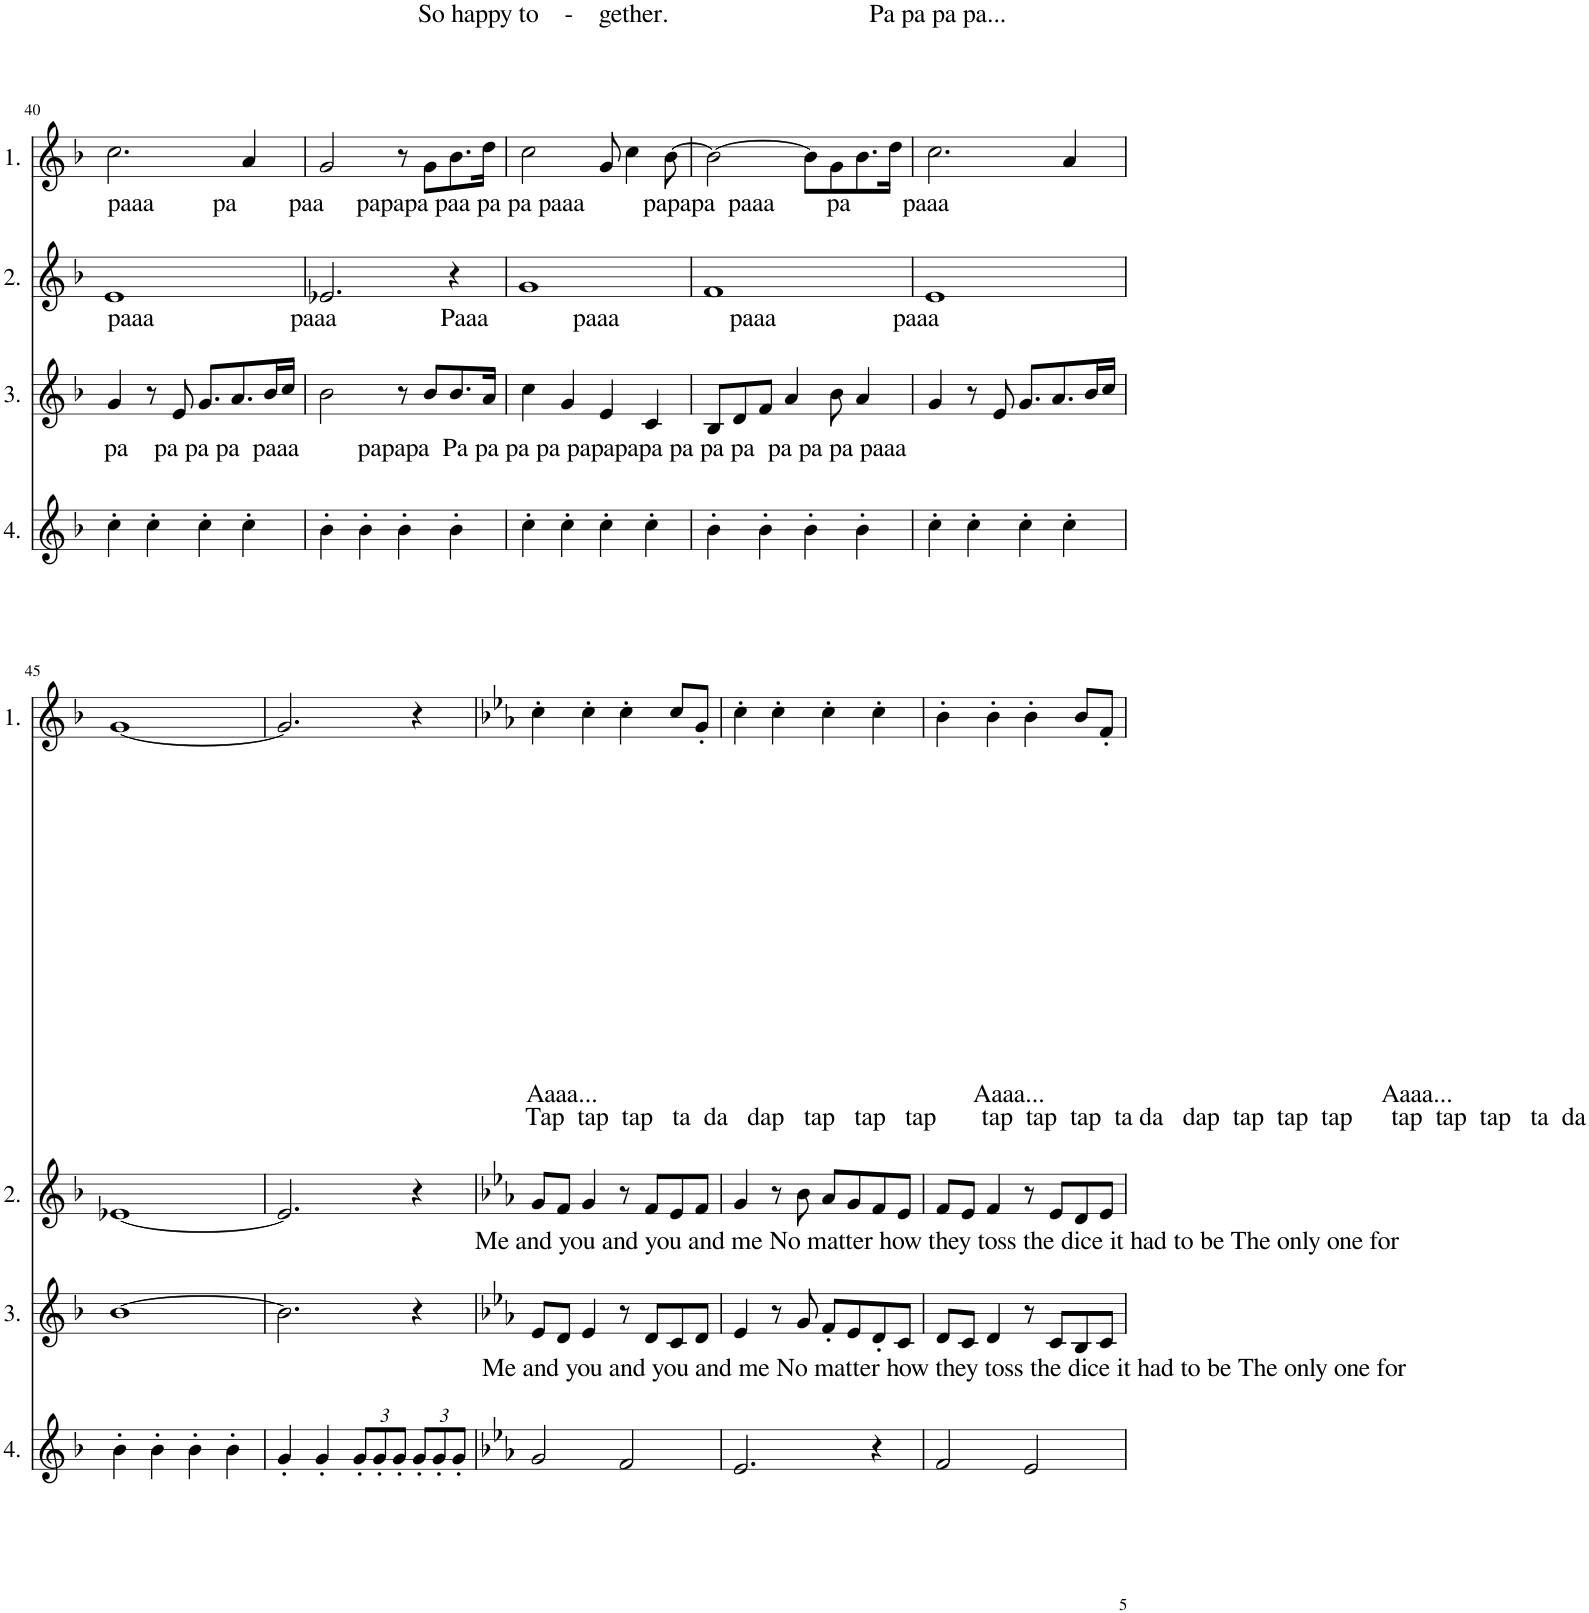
**kern	**kern	**kern	**kern
*part4	*part3	*part2	*part1
*staff4	*staff3	*staff2	*staff1
*I"4.	*I"3.	*I"2.	*I"1.
!!LO:PB:g=z
*clefG2	*clefG2	*clefG2	*clefG2
*Trd7c12	*	*	*
*k[b-]	*k[b-]	*k[b-]	*k[b-]
=40	=40	=40	=40
!	!	!LO:TX:a:t=paaa         pa        paa     papapa paa pa pa paaa         papapa  paaa        pa        paaa	!
!	!LO:TX:a:t=paaa                     paaa                Paaa             paaa                 paaa                  paaa	!	!
!LO:TX:a:t=pa    pa pa pa  paaa         papapa  Pa pa pa pa papapapa pa pa pa  pa pa pa paaa	!	!	!
4cc'\	4g/	1e	2.cc\
4cc'\	8r	.	.
.	8e/	.	.
4cc'\	8.g/L	.	.
.	8.a/	.	.
4cc'\	.	.	4a/
.	16b-/L	.	.
.	16cc/JJ	.	.
=41	=41	=41	=41
4b-'\	2b-\	2.e-X/	2g/
4b-'\	.	.	.
!	!	!	!LO:TX:a:t=So happy to    -    gether.                               Pa pa pa pa...
4b-'\	8r	.	8r
.	8b-/L	.	8g\L
4b-'\	8.b-/	4r	8.b-\
.	16a/Jk	.	16dd\Jk
=42	=42	=42	=42
4cc'\	4cc\	1g	2cc\
4cc'\	4g/	.	.
4cc'\	4e/	.	8g/
.	.	.	4cc\
4cc'\	4c/	.	.
.	.	.	[8b-\
=43	=43	=43	=43
4b-'\	8B-/L	1f	2b-\_
.	8d/	.	.
4b-'\	8f/J	.	.
.	4a/	.	.
4b-'\	.	.	8b-\L]
.	8b-\	.	8g\
4b-'\	4a/	.	8.b-\
.	.	.	16dd\Jk
=44	=44	=44	=44
4cc'\	4g/	1e	2.cc\
4cc'\	8r	.	.
.	8e/	.	.
4cc'\	8.g/L	.	.
.	8.a/	.	.
4cc'\	.	.	4a/
.	16b-/L	.	.
.	16cc/JJ	.	.
!!LO:LB:g=z
=45	=45	=45	=45
4b-'\	[1b-	[1e-X	[1g
4b-'\	.	.	.
4b-'\	.	.	.
4b-'\	.	.	.
=46	=46	=46	=46
4g'/	2.b-\]	2.e-/]	2.g/]
4g'/	.	.	.
*Xbrackettup	*	*	*
12g'/L	.	.	.
12g'/	.	.	.
12g'/J	.	.	.
12g'/L	4r	4r	4r
12g'/	.	.	.
12g'/J	.	.	.
=47	=47	=47	=47
*k[b-e-a-]	*k[b-e-a-]	*k[b-e-a-]	*k[b-e-a-]
!	!	!	!LO:TX:b:t=Aaaa...                                                          Aaaa...                                                    Aaaa...
!	!	!LO:TX:a:t=Tap  tap  tap   ta  da   dap   tap   tap   tap       tap  tap  tap  ta da   dap  tap  tap  tap      tap  tap  tap   ta  da	!
!	!LO:TX:a:t=Me and you and you and me No matter how they toss the dice it had to be The only one for	!	!
!LO:TX:a:t=Me and you and you and me No matter how they toss the dice it had to be The only one for	!	!	!
2g/	8e-/L	8g/L	4cc'\
.	8d/J	8f/J	.
.	4e-/	4g/	4cc'\
2f/	8r	8r	4cc'\
.	8d/L	8f/L	.
.	8c/	8e-/	8cc/L
.	8d/J	8f/J	8g'/J
=48	=48	=48	=48
2.e-/	4e-/	4g/	4cc'\
.	8r	8r	4cc'\
.	8g/	8b-\	.
.	8f'/L	8a-/L	4cc'\
.	8e-/	8g/	.
4r	8d'/	8f/	4cc'\
.	8c/J	8e-/J	.
=49	=49	=49	=49
2f/	8d/L	8f/L	4b-'\
.	8c/J	8e-/J	.
.	4d/	4f/	4b-'\
2e-/	8r	8r	4b-'\
.	8c/L	8e-/L	.
.	8B-/	8d/	8b-/L
.	8c/J	8e-/J	8f'/J
=	=	=	=
*-	*-	*-	*-
